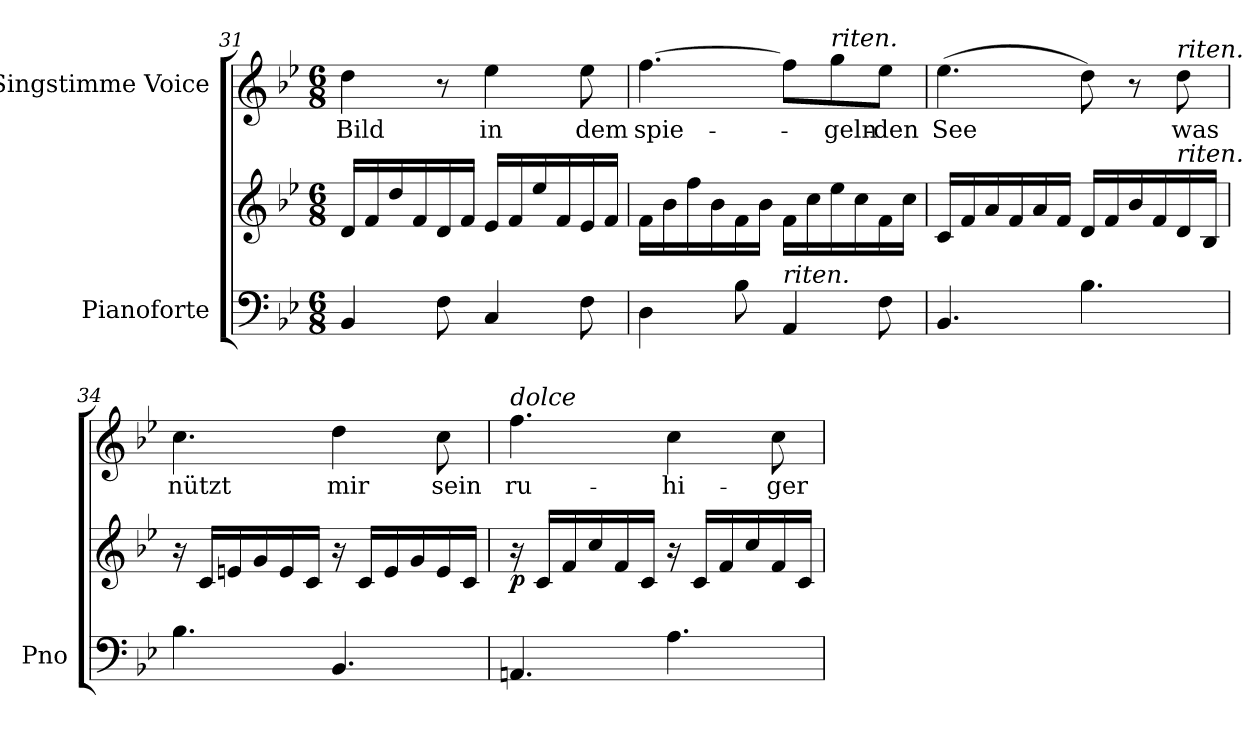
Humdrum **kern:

**kern	**kern	**dynam	**kern	**text
*part2	*part2	*part2	*part1	*part1
*staff3	*staff2	*staff2/3	*staff1	*staff1
*I"Pianoforte	*	*	*I"Singstimme Voice	*
*I'Pno	*	*	*	*
*clefF4	*clefG2	*	*clefG2	*
*k[b-e-]	*k[b-e-]	*	*k[b-e-]	*
*M6/8	*M6/8	*	*M6/8	*
=31	=31	=31	=31	=31
4BB-/	16d/LL	.	4dd\	Bild
.	16f/	.	.	.
.	16dd/	.	.	.
.	16f/	.	.	.
8F\	16d/	.	8r	.
.	16f/JJ	.	.	.
4C/	16e-/LL	.	4ee-\	in
.	16f/	.	.	.
.	16ee-/	.	.	.
.	16f/	.	.	.
8F\	16e-/	.	8ee-\	dem
.	16f/JJ	.	.	.
=32	=32	=32	=32	=32
4D\	16f\LL	.	[4.ff\	spie-
.	16b-\	.	.	.
.	16ff\	.	.	.
.	16b-\	.	.	.
8B-\	16f\	.	.	.
.	16b-\JJ	.	.	.
!LO:TX:i:t=riten.	!	!	!	!
4AA/	16f\LL	.	8ff\L]	.
.	16cc\	.	.	.
!	!	!	!LO:TX:i:t=riten.	!
.	16ee-\	.	8gg\	-geln-
.	16cc\	.	.	.
8F\	16f\	.	8ee-\J	-den
.	16cc\JJ	.	.	.
=33	=33	=33	=33	=33
4.BB-/	16c/LL	.	(4.ee-\	See
.	16f/	.	.	.
.	16a/	.	.	.
.	16f/	.	.	.
.	16a/	.	.	.
.	16f/JJ	.	.	.
4.B-\	16d/LL	.	8dd\)	.
.	16f/	.	.	.
.	16b-/	.	8r	.
.	16f/	.	.	.
!	!	!	!LO:TX:i:t=riten.	!
!	!LO:TX:i:t=riten.	!	!	!
.	16d/	.	8dd\	was
.	16B-/JJ	.	.	.
=34	=34	=34	=34	=34
4.B-\	16r	.	4.cc\	nützt
.	16c/LL	.	.	.
.	16en/	.	.	.
.	16g/	.	.	.
.	16e/	.	.	.
.	16c/JJ	.	.	.
4.BB-/	16r	.	4dd\	mir
.	16c/LL	.	.	.
.	16e/	.	.	.
.	16g/	.	.	.
.	16e/	.	8cc\	sein
.	16c/JJ	.	.	.
=35	=35	=35	=35	=35
!	!	!	!LO:TX:i:t=dolce	!
!	!	!LO:DY:b	!	!
4.AAn/	16r	p	4.ff\	ru-
.	16c/LL	.	.	.
.	16f/	.	.	.
.	16cc/	.	.	.
.	16f/	.	.	.
.	16c/JJ	.	.	.
4.A\	16r	.	4cc\	-hi-
.	16c/LL	.	.	.
.	16f/	.	.	.
.	16cc/	.	.	.
.	16f/	.	8cc\	-ger
.	16c/JJ	.	.	.
=	=	=	=	=
*-	*-	*-	*-	*-
